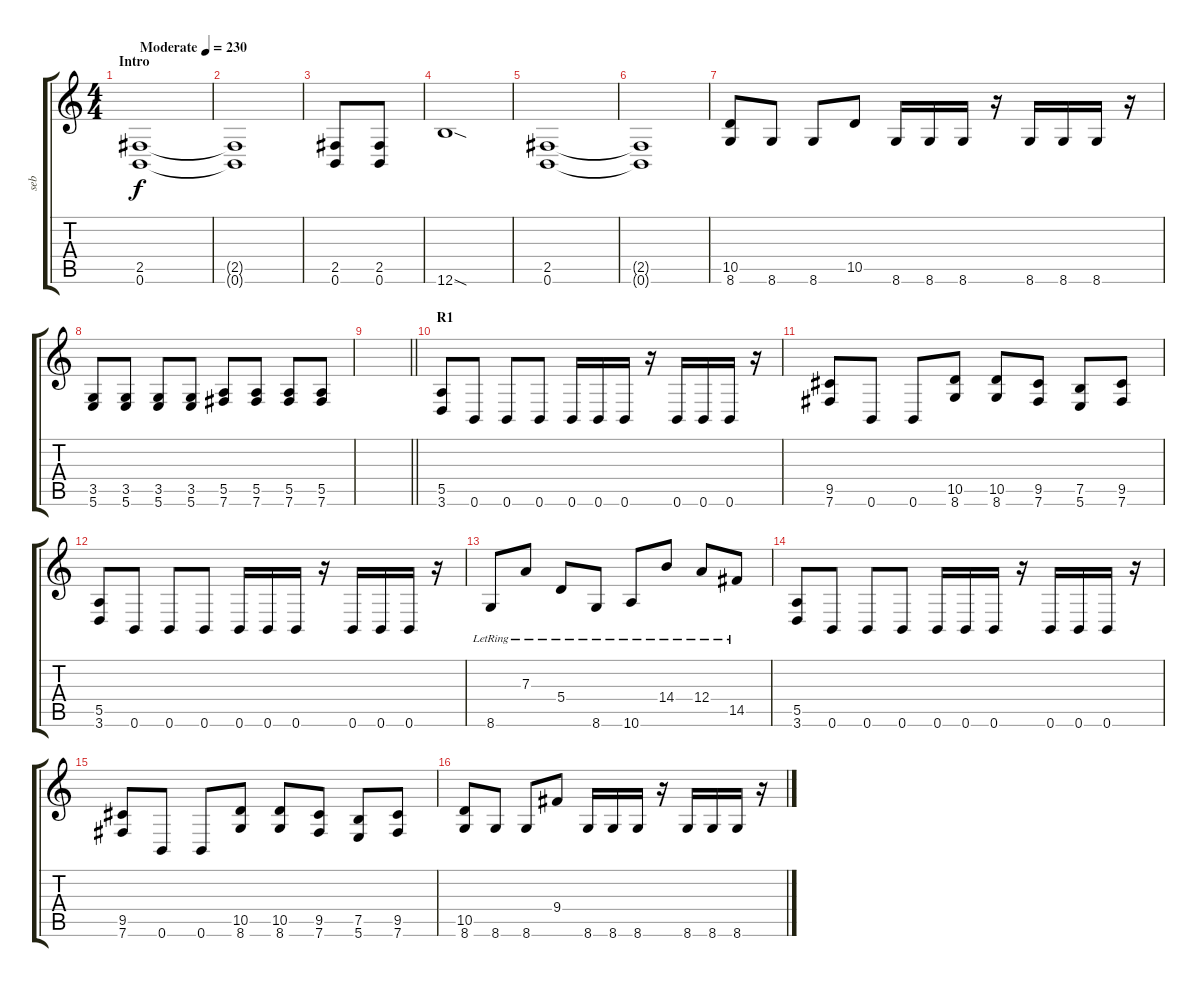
\track ("seb" "seb") {instrument distortionguitar}
\staff {score tabs}
\tuning (B3 Gb3 D3 A2 E2 B1) {hide}
\ts (4 4)
\section ("" "Intro")
\tempo (230 "Moderate")
\clef g2
\ks c
(2.5 0.6).1{dy f instrument distortionguitar} |
(2.5{t} 0.6{t}).1 |
(2.5 0.6).8 (2.5 0.6).8 |
12.6{sod}.1 |
(2.5 0.6).1 |
(2.5{t} 0.6{t}).1 |
(10.5 8.6).8 8.6.8 8.6.8 10.5.8 8.6.16 8.6.16 8.6.16 r.16 8.6.16 8.6.16 8.6.16 r.16 |
(3.5 5.6).8 (3.5 5.6).8 (3.5 5.6).8 (3.5 5.6).8 (5.5 7.6).8 (5.5 7.6).8 (5.5 7.6).8 (5.5 7.6).8 |
\barLineRight lightlight
|
\section ("" "R1")
(5.5 3.6).8 0.6.8 0.6.8 0.6.8 0.6.16 0.6.16 0.6.16 r.16 0.6.16 0.6.16 0.6.16 r.16 |
(9.5 7.6).8 0.6.8 0.6.8 (10.5 8.6).8 (10.5 8.6).8 (9.5 7.6).8 (7.5 5.6).8 (9.5 7.6).8 |
(5.5 3.6).8 0.6.8 0.6.8 0.6.8 0.6.16 0.6.16 0.6.16 r.16 0.6.16 0.6.16 0.6.16 r.16 |
8.6{lr}.8 7.3{lr}.8 5.4{lr}.8 8.6{lr}.8 10.6{lr}.8 14.4{lr}.8 12.4{lr}.8 14.5{lr}.8 |
(5.5 3.6).8 0.6.8 0.6.8 0.6.8 0.6.16 0.6.16 0.6.16 r.16 0.6.16 0.6.16 0.6.16 r.16 |
(9.5 7.6).8 0.6.8 0.6.8 (10.5 8.6).8 (10.5 8.6).8 (9.5 7.6).8 (7.5 5.6).8 (9.5 7.6).8 |
(10.5 8.6).8 8.6.8 8.6.8 9.4.8 8.6.16 8.6.16 8.6.16 r.16 8.6.16 8.6.16 8.6.16 r.16
